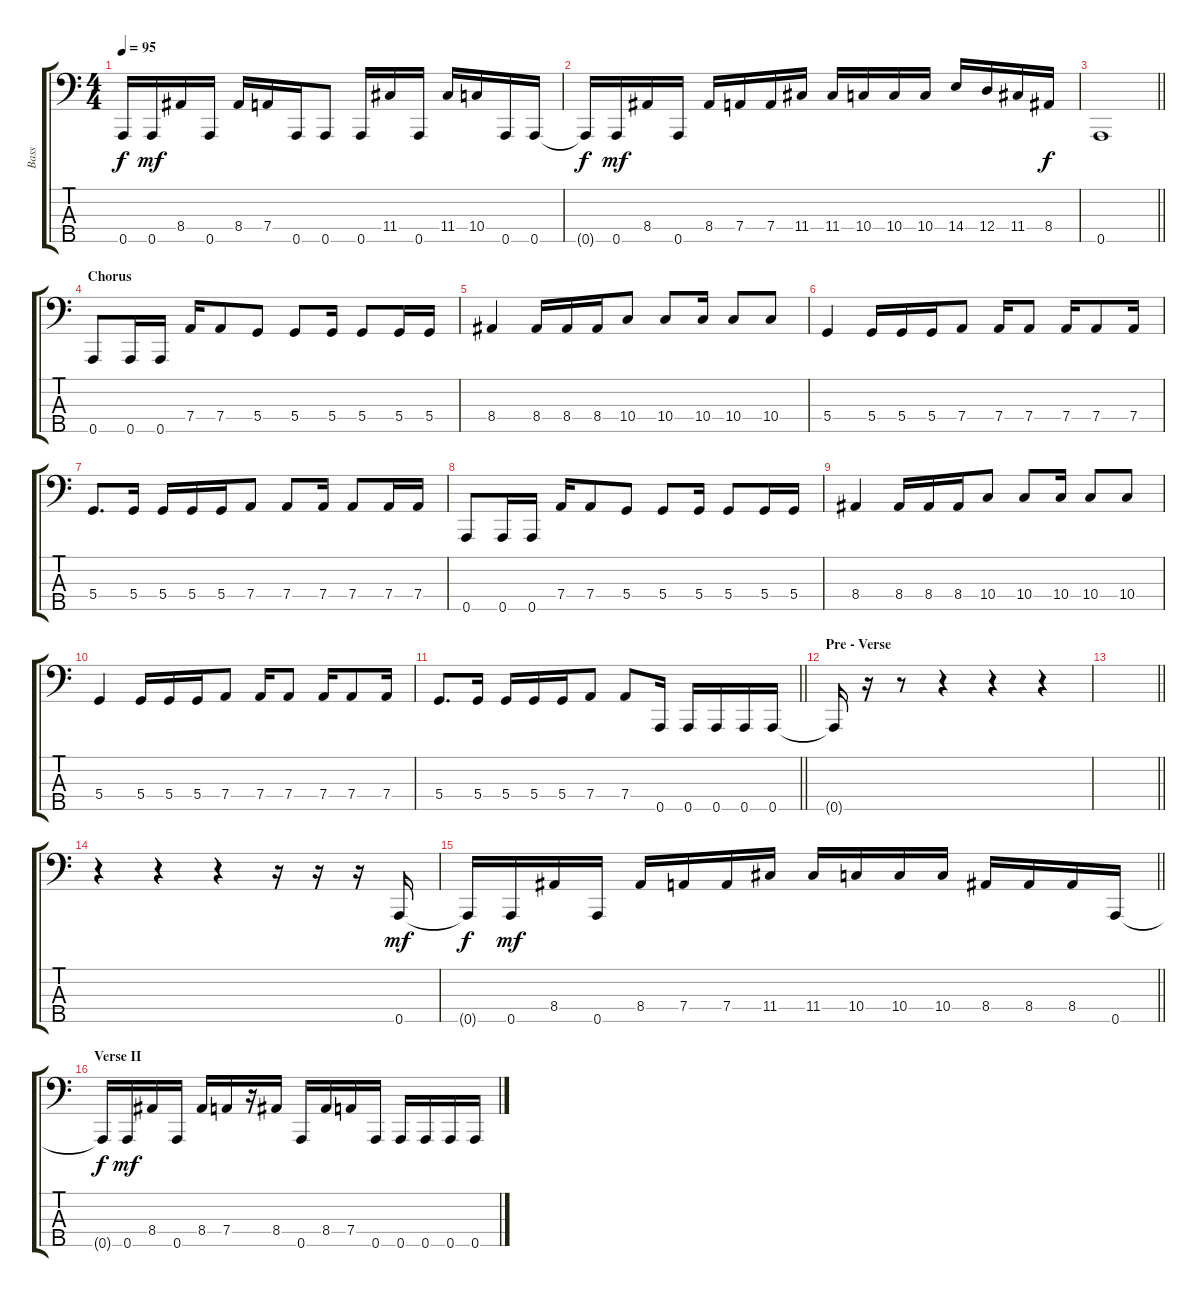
\track ("Bass" "Bass") {instrument electricbasspick}
\staff {score tabs}
\tuning (F2 C2 G1 D1 A0) {hide}
\ts (4 4)
\tempo 95
\clef f4
\ks c
0.5{t}.16{dy f} 0.5.16{dy mf} 8.4.16 0.5.16 8.4.16 7.4.16 0.5.16 0.5.8 0.5.16 11.4.16 0.5.16 11.4.16 10.4.16 0.5.16 0.5.16 |
0.5{t}.16{dy f} 0.5.16{dy mf} 8.4.16 0.5.16 8.4.16 7.4.16 7.4.16 11.4.16 11.4.16 10.4.16 10.4.16 10.4.16 14.4.16 12.4.16 11.4.16 8.4.16{dy f} |
\barLineRight lightlight
0.5.1 |
\section ("" "Chorus")
0.5.8 0.5.16 0.5.16 7.4.16 7.4.8 5.4.8 5.4.8 5.4.16 5.4.8 5.4.16 5.4.16 |
8.4.4 8.4.16 8.4.16 8.4.16 10.4.8 10.4.8 10.4.16 10.4.8 10.4.8 |
5.4.4 5.4.16 5.4.16 5.4.16 7.4.8 7.4.16 7.4.8 7.4.16 7.4.8 7.4.16 |
5.4.8{d} 5.4.16 5.4.16 5.4.16 5.4.16 7.4.8 7.4.8 7.4.16 7.4.8 7.4.16 7.4.16 |
0.5.8 0.5.16 0.5.16 7.4.16 7.4.8 5.4.8 5.4.8 5.4.16 5.4.8 5.4.16 5.4.16 |
8.4.4 8.4.16 8.4.16 8.4.16 10.4.8 10.4.8 10.4.16 10.4.8 10.4.8 |
5.4.4 5.4.16 5.4.16 5.4.16 7.4.8 7.4.16 7.4.8 7.4.16 7.4.8 7.4.16 |
\barLineRight lightlight
5.4.8{d} 5.4.16 5.4.16 5.4.16 5.4.16 7.4.8 7.4.8 0.5.16 0.5.16 0.5.16 0.5.16 0.5.16 |
\section ("" "Pre - Verse")
0.5{t}.16 r.16 r.8 r.4 r.4 r.4 |
\barLineRight lightlight
|
r.4 r.4 r.4 r.16 r.16 r.16 0.5.16{dy mf} |
\barLineRight lightlight
0.5{t}.16{dy f} 0.5.16{dy mf} 8.4.16 0.5.16 8.4.16 7.4.16 7.4.16 11.4.16 11.4.16 10.4.16 10.4.16 10.4.16 8.4.16 8.4.16 8.4.16 0.5.16 |
\section ("" "Verse II")
0.5{t}.16{dy f} 0.5.16{dy mf} 8.4.16 0.5.16 8.4.16 7.4.16 r.16 8.4.16 0.5.16 8.4.16 7.4.16 0.5.16 0.5.16 0.5.16 0.5.16 0.5.16
